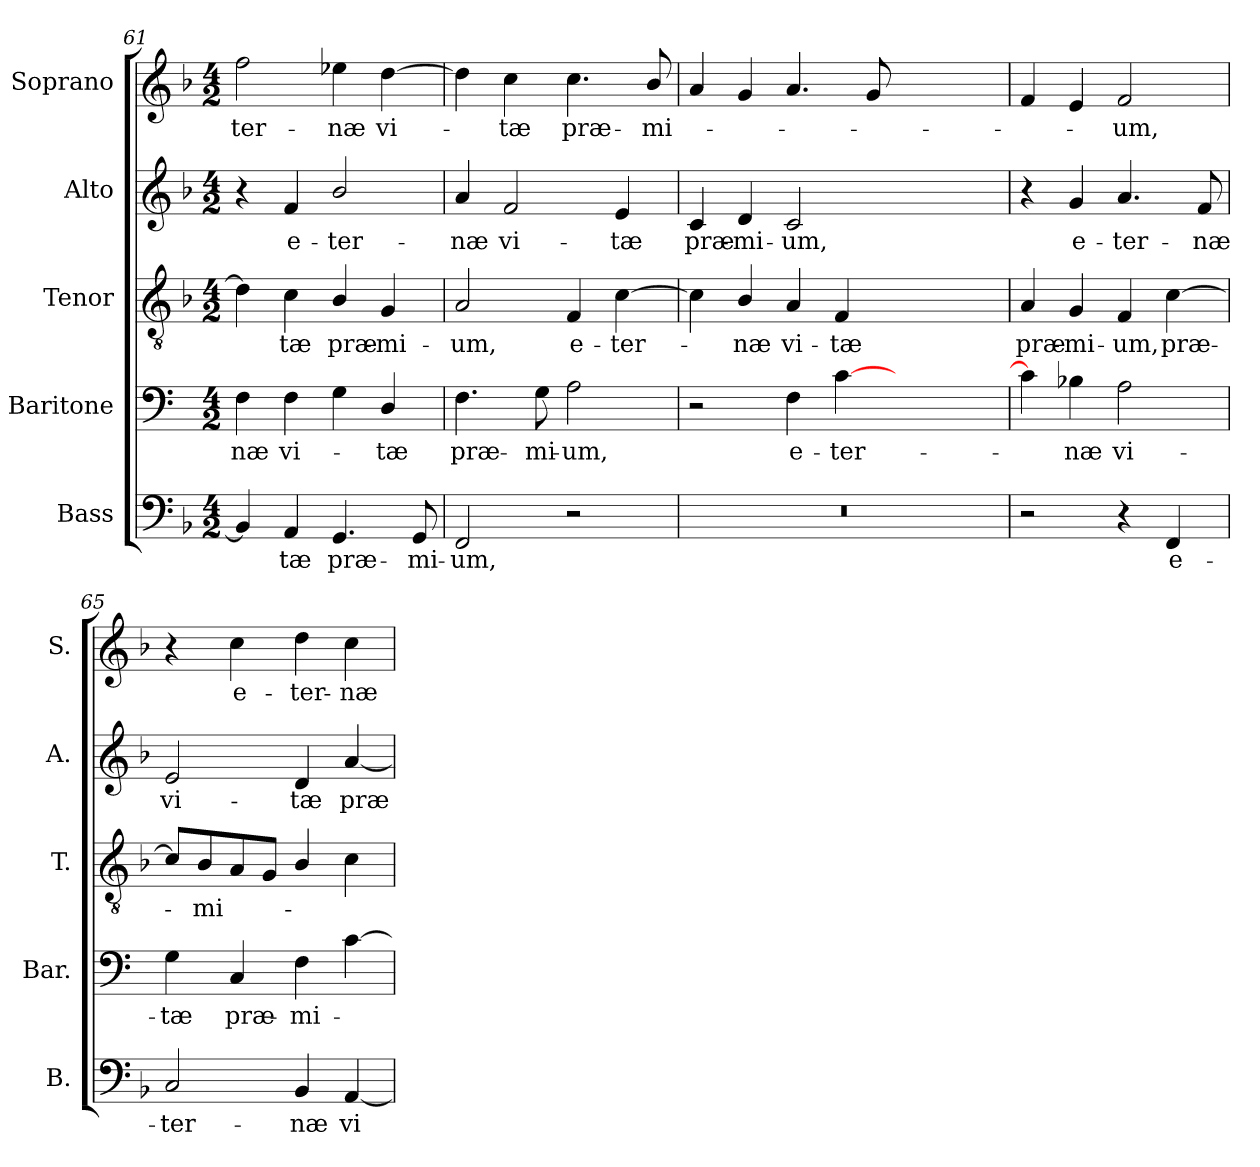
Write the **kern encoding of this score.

**kern	**text	**kern	**text	**kern	**text	**kern	**text	**kern	**text
*part5	*part5	*part4	*part4	*part3	*part3	*part2	*part2	*part1	*part1
*staff5	*staff5	*staff4	*staff4	*staff3	*staff3	*staff2	*staff2	*staff1	*staff1
*I"Bass	*	*I"Baritone	*	*I"Tenor	*	*I"Alto	*	*I"Soprano	*
*I'B.	*	*I'Bar.	*	*I'T.	*	*I'A.	*	*I'S.	*
*clefF4	*	*clefF4	*	*clefGv2	*	*clefG2	*	*clefG2	*
*	*	*	*	*ITrd7c12	*	*	*	*	*
*k[b-]	*	*k[]	*	*k[b-]	*	*k[b-]	*	*k[b-]	*
*F:	*	*C:	*	*F:	*	*F:	*	*F:	*
*M4/2	*	*M4/2	*	*M4/2	*	*M4/2	*	*M4/2	*
=61	=61	=61	=61	=61	=61	=61	=61	=61	=61
!	!	!	!LO:LY:b:color=#000000	!	!	!	!	!	!
!	!	!	!	!	!	!	!	!	!LO:LY:b:color=#000000
4BB-i/]	.	4Fi\	-næ	4Di\]	.	4r	.	2ffi\	-ter-
!	!LO:LY:b:color=#000000	!	!	!	!	!	!	!	!
!	!	!	!LO:LY:b:color=#000000	!	!	!	!	!	!
!	!	!	!	!	!LO:LY:b:color=#000000	!	!	!	!
!	!	!	!	!	!	!	!LO:LY:b:color=#000000	!	!
4AAi/	-tæ	4Fi\	vi-	4Ci\	-tæ	4fi/	e-	.	.
!	!LO:LY:b:color=#000000	!	!	!	!	!	!	!	!
!	!	!	!	!	!LO:LY:b:color=#000000	!	!	!	!
!	!	!	!	!	!	!	!LO:LY:b:color=#000000	!	!
!	!	!	!	!	!	!	!	!	!LO:LY:b:color=#000000
4.GGi/	præ-	4Gi\	.	4BB-i/	præ-	2b-i/	-ter-	4ee-Xi\	-næ
!	!	!	!LO:LY:b:color=#000000	!	!	!	!	!	!
!	!	!	!	!	!LO:LY:b:color=#000000	!	!	!	!
!	!	!	!	!	!	!	!	!	!LO:LY:b:color=#000000
.	.	4Di/	-tæ	4GGi/	-mi-	.	.	[4ddi\	vi-
!	!LO:LY:b:color=#000000	!	!	!	!	!	!	!	!
8GGi/	-mi-	.	.	.	.	.	.	.	.
=62	=62	=62	=62	=62	=62	=62	=62	=62	=62
!	!LO:LY:b:color=#000000	!	!	!	!	!	!	!	!
!	!	!	!LO:LY:b:color=#000000	!	!	!	!	!	!
!	!	!	!	!	!LO:LY:b:color=#000000	!	!	!	!
!	!	!	!	!	!	!	!LO:LY:b:color=#000000	!	!
2FFi/	-um,	4.Fi\	præ-	2AAi/	-um,	4ai/	-næ	4ddi\]	.
!	!	!	!	!	!	!	!LO:LY:b:color=#000000	!	!
!	!	!	!	!	!	!	!	!	!LO:LY:b:color=#000000
.	.	.	.	.	.	2fi/	vi-	4cci\	-tæ
!	!	!	!LO:LY:b:color=#000000	!	!	!	!	!	!
.	.	8Gi\	-mi-	.	.	.	.	.	.
!	!	!	!LO:LY:b:color=#000000	!	!	!	!	!	!
!	!	!	!	!	!LO:LY:b:color=#000000	!	!	!	!
!	!	!	!	!	!	!	!	!	!LO:LY:b:color=#000000
2r	.	2Ai\	-um,	4FFi/	e-	.	.	4.cci\	præ-
!	!	!	!	!	!LO:LY:b:color=#000000	!	!	!	!
!	!	!	!	!	!	!	!LO:LY:b:color=#000000	!	!
.	.	.	.	[4Ci\	-ter-	4ei/	-tæ	.	.
!	!	!	!	!	!	!	!	!	!LO:LY:b:color=#000000
.	.	.	.	.	.	.	.	8b-i/	-mi-
!!LO:LB:g=z
=63	=63	=63	=63	=63	=63	=63	=63	=63	=63
!	!	!	!	!	!	!	!LO:LY:b:color=#000000	!	!
0r	.	2r	.	4Ci\]	.	4ci/	præ-	4ai/	.
!	!	!	!	!	!LO:LY:b:color=#000000	!	!	!	!
!	!	!	!	!	!	!	!LO:LY:b:color=#000000	!	!
.	.	.	.	4BB-i/	-næ	4di/	-mi-	4gi/	.
!	!	!	!LO:LY:b:color=#000000	!	!	!	!	!	!
!	!	!	!	!	!LO:LY:b:color=#000000	!	!	!	!
!	!	!	!	!	!	!	!LO:LY:b:color=#000000	!	!
.	.	4Fi\	e-	4AAi/	vi-	2ci/	-um,	4.ai/	.
!	!	!	!LO:LY:b:color=#000000	!	!	!	!	!	!
!	!	!	!	!	!LO:LY:b:color=#000000	!	!	!	!
.	.	[4ci\	-ter-	4FFi/	-tæ	.	.	.	.
.	.	.	.	.	.	.	.	8gi/	.
.	.	1ryy	.	1ryy	.	1ryy	.	1ryy	.
=64	=64	=64	=64	=64	=64	=64	=64	=64	=64
!	!	!	!	!	!LO:LY:b:color=#000000	!	!	!	!
2r	.	4ci\]	.	4AAi/	præ-	4r	.	4fi/	.
!	!	!	!LO:LY:b:color=#000000	!	!	!	!	!	!
!	!	!	!	!	!LO:LY:b:color=#000000	!	!	!	!
!	!	!	!	!	!	!	!LO:LY:b:color=#000000	!	!
.	.	4B-i\	-næ	4GGi/	-mi-	4gi/	e-	4ei/	.
!	!	!	!LO:LY:b:color=#000000	!	!	!	!	!	!
!	!	!	!	!	!LO:LY:b:color=#000000	!	!	!	!
!	!	!	!	!	!	!	!LO:LY:b:color=#000000	!	!
!	!	!	!	!	!	!	!	!	!LO:LY:b:color=#000000
4r	.	2Ai\	vi-	4FFi/	-um,	4.ai/	-ter-	2fi/	-um,
!	!LO:LY:b:color=#000000	!	!	!	!	!	!	!	!
!	!	!	!	!	!LO:LY:b:color=#000000	!	!	!	!
4FFi/	e-	.	.	[4Ci\	præ-	.	.	.	.
!	!	!	!	!	!	!	!LO:LY:b:color=#000000	!	!
.	.	.	.	.	.	8fi/	-næ	.	.
=65	=65	=65	=65	=65	=65	=65	=65	=65	=65
!	!LO:LY:b:color=#000000	!	!	!	!	!	!	!	!
!	!	!	!LO:LY:b:color=#000000	!	!	!	!	!	!
!	!	!	!	!	!	!	!LO:LY:b:color=#000000	!	!
2Ci/	-ter-	4Gi\	-tæ	8Ci/L]	.	2ei/	vi-	4r	.
!	!	!	!	!	!LO:LY:b:color=#000000	!	!	!	!
.	.	.	.	8BB-i/	-mi-	.	.	.	.
!	!	!	!LO:LY:b:color=#000000	!	!	!	!	!	!
!	!	!	!	!	!	!	!	!	!LO:LY:b:color=#000000
.	.	4Ci/	præ-	8AAi/	.	.	.	4cci\	e-
.	.	.	.	8GGi/J	.	.	.	.	.
!	!LO:LY:b:color=#000000	!	!	!	!	!	!	!	!
!	!	!	!LO:LY:b:color=#000000	!	!	!	!	!	!
!	!	!	!	!	!	!	!LO:LY:b:color=#000000	!	!
!	!	!	!	!	!	!	!	!	!LO:LY:b:color=#000000
4BB-i/	-næ	4Fi\	-mi-	4BB-i/	.	4di/	-tæ	4ddi\	-ter-
!	!LO:LY:b:color=#000000	!	!	!	!	!	!	!	!
!	!	!	!	!	!	!	!LO:LY:b:color=#000000	!	!
!	!	!	!	!	!	!	!	!	!LO:LY:b:color=#000000
[4AAi/	vi-	[4ci\	.	4Ci\	.	[4ai/	præ-	4cci\	-næ
=	=	=	=	=	=	=	=	=	=
*-	*-	*-	*-	*-	*-	*-	*-	*-	*-
